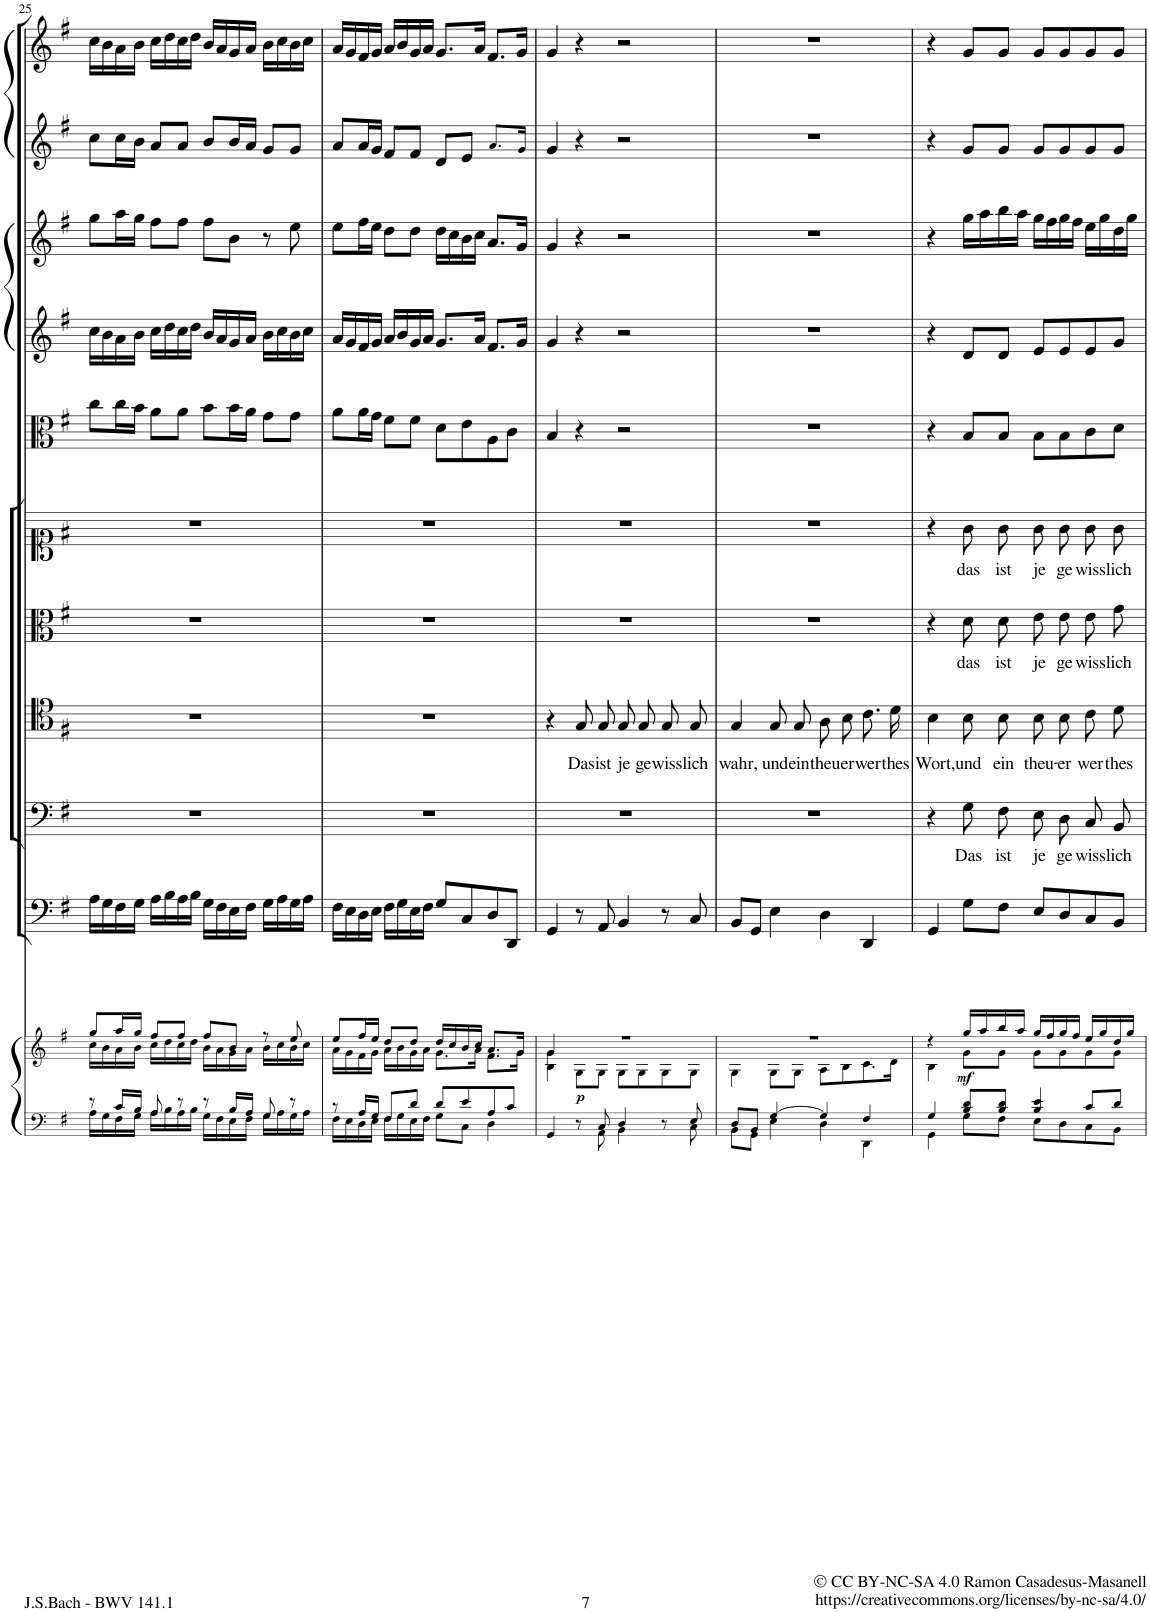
**kern	**kern	**dynam	**kern	**kern	**text	**kern	**text	**kern	**text	**kern	**text	**kern	**kern	**kern	**kern	**kern
*part11	*part11	*part11	*part10	*part9	*part9	*part8	*part8	*part7	*part7	*part6	*part6	*part5	*part4	*part3	*part2	*part1
*staff12	*staff11	*staff11/12	*staff10	*staff9	*staff9	*staff8	*staff8	*staff7	*staff7	*staff6	*staff6	*staff5	*staff4	*staff3	*staff2	*staff1
*I"Piano reduction	*	*	*I"Continuo	*I"Basso	*	*I"Tenore	*	*I"Alto	*	*I"Soprano	*	*I"Viola	*I"Violino II	*I"Violino I	*I"Oboe II	*I"Oboe I
*I'Pno	*	*	*	*	*	*	*	*	*	*	*	*	*	*	*I'Ob	*I'Ob
!!LO:PB:g=z
*clefF4	*clefG2	*	*clefF4	*clefF4	*	*clefC4	*	*clefC3	*	*clefC1	*	*clefC3	*clefG2	*clefG2	*clefG2	*clefG2
*k[f#]	*k[f#]	*	*k[f#]	*k[f#]	*	*k[f#]	*	*k[f#]	*	*k[f#]	*	*k[f#]	*k[f#]	*k[f#]	*k[f#]	*k[f#]
*M4/4	*M4/4	*	*M4/4	*M4/4	*	*M4/4	*	*M4/4	*	*M4/4	*	*M4/4	*M4/4	*M4/4	*M4/4	*M4/4
*met(c)	*met(c)	*	*met(c)	*met(c)	*	*met(c)	*	*met(c)	*	*met(c)	*	*met(c)	*met(c)	*met(c)	*met(c)	*met(c)
=25	=25	=25	=25	=25	=25	=25	=25	=25	=25	=25	=25	=25	=25	=25	=25	=25
*^	*^	*	*	*	*	*	*	*	*	*	*	*	*	*	*	*
8r	16A\LL	8gg/L	16cc\LL	.	16A\LL	1r	.	1r	.	1r	.	1r	.	8cc\L	16cc\LL	8gg\L	8cc\L	16cc\LL
.	16G\	.	16b\	.	16G\	.	.	.	.	.	.	.	.	.	16b\	.	.	16b\
16c/LL	16F#\	16aa/L	16a\	.	16F#\	.	.	.	.	.	.	.	.	16cc\L	16a\	16aa\L	16cc\L	16a\
16B/JJ	16G\JJ	16gg/JJ	16b\JJ	.	16G\JJ	.	.	.	.	.	.	.	.	16b\JJ	16b\JJ	16gg\JJ	16b\JJ	16b\JJ
8A/	16A\LL	8ff#/L	16cc\LL	.	16A\LL	.	.	.	.	.	.	.	.	8a\L	16cc\LL	8ff#\L	8a/L	16cc\LL
.	16B\	.	16dd\	.	16B\	.	.	.	.	.	.	.	.	.	16dd\	.	.	16dd\
8r	16A\	8ff#/J	16cc\	.	16A\	.	.	.	.	.	.	.	.	8a\J	16cc\	8ff#\J	8a/J	16cc\
.	16B\JJ	.	16dd\JJ	.	16B\JJ	.	.	.	.	.	.	.	.	.	16dd\JJ	.	.	16dd\JJ
8r	16G\LL	8ff#/L	16b\LL	.	16G\LL	.	.	.	.	.	.	.	.	8b\L	16b/LL	8ff#\L	8b/L	16b/LL
.	16F#\	.	16a\	.	16F#\	.	.	.	.	.	.	.	.	.	16a/	.	.	16a/
16B/LL	16E\	8b/J	16g\	.	16E\	.	.	.	.	.	.	.	.	16b\L	16g/	8b\J	16b/L	16g/
16A/JJ	16F#\JJ	.	16a\JJ	.	16F#\JJ	.	.	.	.	.	.	.	.	16a\JJ	16a/JJ	.	16a/JJ	16a/JJ
8G/	16G\LL	8r	16b\LL	.	16G\LL	.	.	.	.	.	.	.	.	8g\L	16b\LL	8r	8g/L	16b\LL
.	16A\	.	16cc\	.	16A\	.	.	.	.	.	.	.	.	.	16cc\	.	.	16cc\
8r	16G\	8ee/	16b\	.	16G\	.	.	.	.	.	.	.	.	8g\J	16b\	8ee\	8g/J	16b\
.	16A\JJ	.	16cc\JJ	.	16A\JJ	.	.	.	.	.	.	.	.	.	16cc\JJ	.	.	16cc\JJ
=26	=26	=26	=26	=26	=26	=26	=26	=26	=26	=26	=26	=26	=26	=26	=26	=26	=26	=26
8r	16F#\LL	8ee/L	16a\LL	.	16F#\LL	1r	.	1r	.	1r	.	1r	.	8a\L	16a/LL	8ee\L	8a/L	16a/LL
.	16E\	.	16g\	.	16E\	.	.	.	.	.	.	.	.	.	16g/	.	.	16g/
16A/LL	16D\	16ff#/L	16f#\	.	16D\	.	.	.	.	.	.	.	.	16a\L	16f#/	16ff#\L	16a/L	16f#/
16G/JJ	16E\JJ	16ee/JJ	16g\JJ	.	16E\JJ	.	.	.	.	.	.	.	.	16g\JJ	16g/JJ	16ee\JJ	16g/JJ	16g/JJ
8F#/L	16F#\LL	8dd/L	16a\LL	.	16F#\LL	.	.	.	.	.	.	.	.	8f#\L	16a/LL	8dd\L	8f#/L	16a/LL
.	16G\	.	16b\	.	16G\	.	.	.	.	.	.	.	.	.	16b/	.	.	16b/
8d/J	16E\	8dd/J	16g\	.	16E\	.	.	.	.	.	.	.	.	8f#\J	16g/	8dd\J	8f#/J	16g/
.	16F#\JJ	.	16a\JJ	.	16F#\JJ	.	.	.	.	.	.	.	.	.	16a/JJ	.	.	16a/JJ
8d/L	8G\L	16dd/LL	8.g\L	.	8G/L	.	.	.	.	.	.	.	.	8d\L	8.g/L	16dd\LL	8d/L	8.g/L
.	.	16cc/	.	.	.	.	.	.	.	.	.	.	.	.	.	16cc\	.	.
8e/	8C\J	16b/	.	.	8C/	.	.	.	.	.	.	.	.	8e\	.	16b\	8e/J	.
.	.	16cc/JJ	16a\Jk	.	.	.	.	.	.	.	.	.	.	.	16a/Jk	16cc\JJ	.	16a/Jk
8A/	4D\	8.a/L	8.f#\L	.	8D/	.	.	.	.	.	.	.	.	8A\	8.f#/L	8.a/L	8.a!/L	8.f#/L
8c/J	.	.	.	.	8DD/J	.	.	.	.	.	.	.	.	8c\J	.	.	.	.
.	.	16g/Jk	16g\Jk	.	.	.	.	.	.	.	.	.	.	.	16g/Jk	16g/Jk	16g!/Jk	16g/Jk
=27	=27	=27	=27	=27	=27	=27	=27	=27	=27	=27	=27	=27	=27	=27	=27	=27	=27	=27
*	*	*	*^	*	*	*	*	*	*	*	*	*	*	*	*	*	*	*
4ryy	4GG/	1r	4B\ 4g\	4g/	.	4GG/	1r	.	4r	.	1r	.	1r	.	4B/	4g/	4g/	4g/	4g/
!	!	!	!	!	!LO:DY:b	!	!	!	!	!LO:LY:b	!	!	!	!	!	!	!	!	!
8r	8ryy	.	8G\L	2.ryy	p	8r	.	.	8G/L	Das	.	.	.	.	4r	4r	4r	4r	4r
!	!	!	!	!	!	!	!	!	!	!LO:LY:b	!	!	!	!	!	!	!	!	!
8C/	8AA\	.	8G\J	.	.	8AA/	.	.	8G/J	ist	.	.	.	.	.	.	.	.	.
!	!	!	!	!	!	!	!	!	!	!LO:LY:b	!	!	!	!	!	!	!	!	!
4D/	4BB\	.	8G\L	.	.	4BB/	.	.	8G/L	je	.	.	.	.	2r	2r	2r	2r	2r
!	!	!	!	!	!	!	!	!	!	!LO:LY:b	!	!	!	!	!	!	!	!	!
.	.	.	8G\	.	.	.	.	.	8G/J	ge-	.	.	.	.	.	.	.	.	.
!	!	!	!	!	!	!	!	!	!	!LO:LY:b	!	!	!	!	!	!	!	!	!
8r	8ryy	.	8G\	.	.	8r	.	.	8G/L	-wiss-	.	.	.	.	.	.	.	.	.
!	!	!	!	!	!	!	!	!	!	!LO:LY:b	!	!	!	!	!	!	!	!	!
8E/	8C\	.	8G\J	.	.	8C/	.	.	8G/J	-lich	.	.	.	.	.	.	.	.	.
*	*	*	*v	*v	*	*	*	*	*	*	*	*	*	*	*	*	*	*	*
=28	=28	=28	=28	=28	=28	=28	=28	=28	=28	=28	=28	=28	=28	=28	=28	=28	=28	=28
!	!	!	!	!	!	!	!	!	!LO:LY:b	!	!	!	!	!	!	!	!	!
8D/L	8BB\L	1r	4G\	.	8BB/L	1r	.	4G/	wahr,	1r	.	1r	.	1r	1r	1r	1r	1r
8BB/J	8GG\J	.	.	.	8GG/J	.	.	.	.	.	.	.	.	.	.	.	.	.
!	!	!	!	!	!	!	!	!	!LO:LY:b	!	!	!	!	!	!	!	!	!
[4G/	4E\	.	8G\L	.	4E\	.	.	8G/L	und	.	.	.	.	.	.	.	.	.
!	!	!	!	!	!	!	!	!	!LO:LY:b	!	!	!	!	!	!	!	!	!
.	.	.	8G\J	.	.	.	.	8G/J	ein	.	.	.	.	.	.	.	.	.
!	!	!	!	!	!	!	!	!	!LO:LY:b	!	!	!	!	!	!	!	!	!
4G/]	4D\	.	8A\L	.	4D\	.	.	8A\L	theu-	.	.	.	.	.	.	.	.	.
!	!	!	!	!	!	!	!	!	!LO:LY:b	!	!	!	!	!	!	!	!	!
.	.	.	8B\	.	.	.	.	8B\J	-er	.	.	.	.	.	.	.	.	.
!	!	!	!	!	!	!	!	!	!LO:LY:b	!	!	!	!	!	!	!	!	!
4F#/	4DD\	.	8.c\	.	4DD/	.	.	8.c\L	wer-	.	.	.	.	.	.	.	.	.
!	!	!	!	!	!	!	!	!	!LO:LY:b	!	!	!	!	!	!	!	!	!
.	.	.	16d\Jk	.	.	.	.	16d\Jk	-thes	.	.	.	.	.	.	.	.	.
=29	=29	=29	=29	=29	=29	=29	=29	=29	=29	=29	=29	=29	=29	=29	=29	=29	=29	=29
!	!	!	!	!	!	!	!	!	!LO:LY:b	!	!	!	!	!	!	!	!	!
4G/	4GG\	4r	4B\	.	4GG/	4r	.	4B\	Wort,	4r	.	4r	.	4r	4r	4r	4r	4r
!	!	!	!	!LO:DY:b	!	!	!LO:LY:b	!	!LO:LY:b	!	!LO:LY:b	!	!LO:LY:b	!	!	!	!	!
8B/ 8d/L	8G\L	16gg/LL	8g\L	mf	8G\L	8G\L	Das	8B\L	und	8d\L	das	8g\L	das	8B/L	8d/L	16gg\LL	8g/L	8g/L
.	.	16aa/	.	.	.	.	.	.	.	.	.	.	.	.	.	16aa\	.	.
!	!	!	!	!	!	!	!LO:LY:b	!	!LO:LY:b	!	!LO:LY:b	!	!LO:LY:b	!	!	!	!	!
8B/ 8d/J	8F#\J	16bb/	8g\J	.	8F#\J	8F#\J	ist	8B\J	ein	8d\J	ist	8g\J	ist	8B/J	8d/J	16bb\	8g/J	8g/J
.	.	16aa/JJ	.	.	.	.	.	.	.	.	.	.	.	.	.	16aa\JJ	.	.
!	!	!	!	!	!	!	!LO:LY:b	!	!LO:LY:b	!	!LO:LY:b	!	!LO:LY:b	!	!	!	!	!
4B/ 4e/	8E\L	16gg/LL	8g\L	.	8E/L	8E\L	je	8B\L	theu-	8e\L	je	8g\L	je	8B\L	8e/L	16gg\LL	8g/L	8g/L
.	.	16ff#/	.	.	.	.	.	.	.	.	.	.	.	.	.	16ff#\	.	.
!	!	!	!	!	!	!	!LO:LY:b	!	!LO:LY:b	!	!LO:LY:b	!	!LO:LY:b	!	!	!	!	!
.	8D\	16gg/	8g\	.	8D/	8D\J	ge-	8B\J	-er	8e\J	ge-	8g\J	ge-	8B\	8e/	16gg\	8g/	8g/
.	.	16ff#/JJ	.	.	.	.	.	.	.	.	.	.	.	.	.	16ff#\JJ	.	.
!	!	!	!	!	!	!	!LO:LY:b	!	!LO:LY:b	!	!LO:LY:b	!	!LO:LY:b	!	!	!	!	!
8c/L	8C\	16ee/LL	8g\	.	8C/	8C/L	-wiss-	8c\L	wer-	8e\L	-wiss-	8g\L	-wiss-	8c\	8e/	16ee\LL	8g/	8g/
.	.	16gg/	.	.	.	.	.	.	.	.	.	.	.	.	.	16gg\	.	.
!	!	!	!	!	!	!	!LO:LY:b	!	!LO:LY:b	!	!LO:LY:b	!	!LO:LY:b	!	!	!	!	!
8d/J	8BB\J	16dd/	8g\J	.	8BB/J	8BB/J	-lich	8d\J	-thes	8g\J	-lich	8g\J	-lich	8d\J	8g/J	16dd\	8g/J	8g/J
.	.	16gg/JJ	.	.	.	.	.	.	.	.	.	.	.	.	.	16gg\JJ	.	.
*v	*v	*	*	*	*	*	*	*	*	*	*	*	*	*	*	*	*	*
*	*v	*v	*	*	*	*	*	*	*	*	*	*	*	*	*	*	*
=	=	=	=	=	=	=	=	=	=	=	=	=	=	=	=	=
*-	*-	*-	*-	*-	*-	*-	*-	*-	*-	*-	*-	*-	*-	*-	*-	*-
